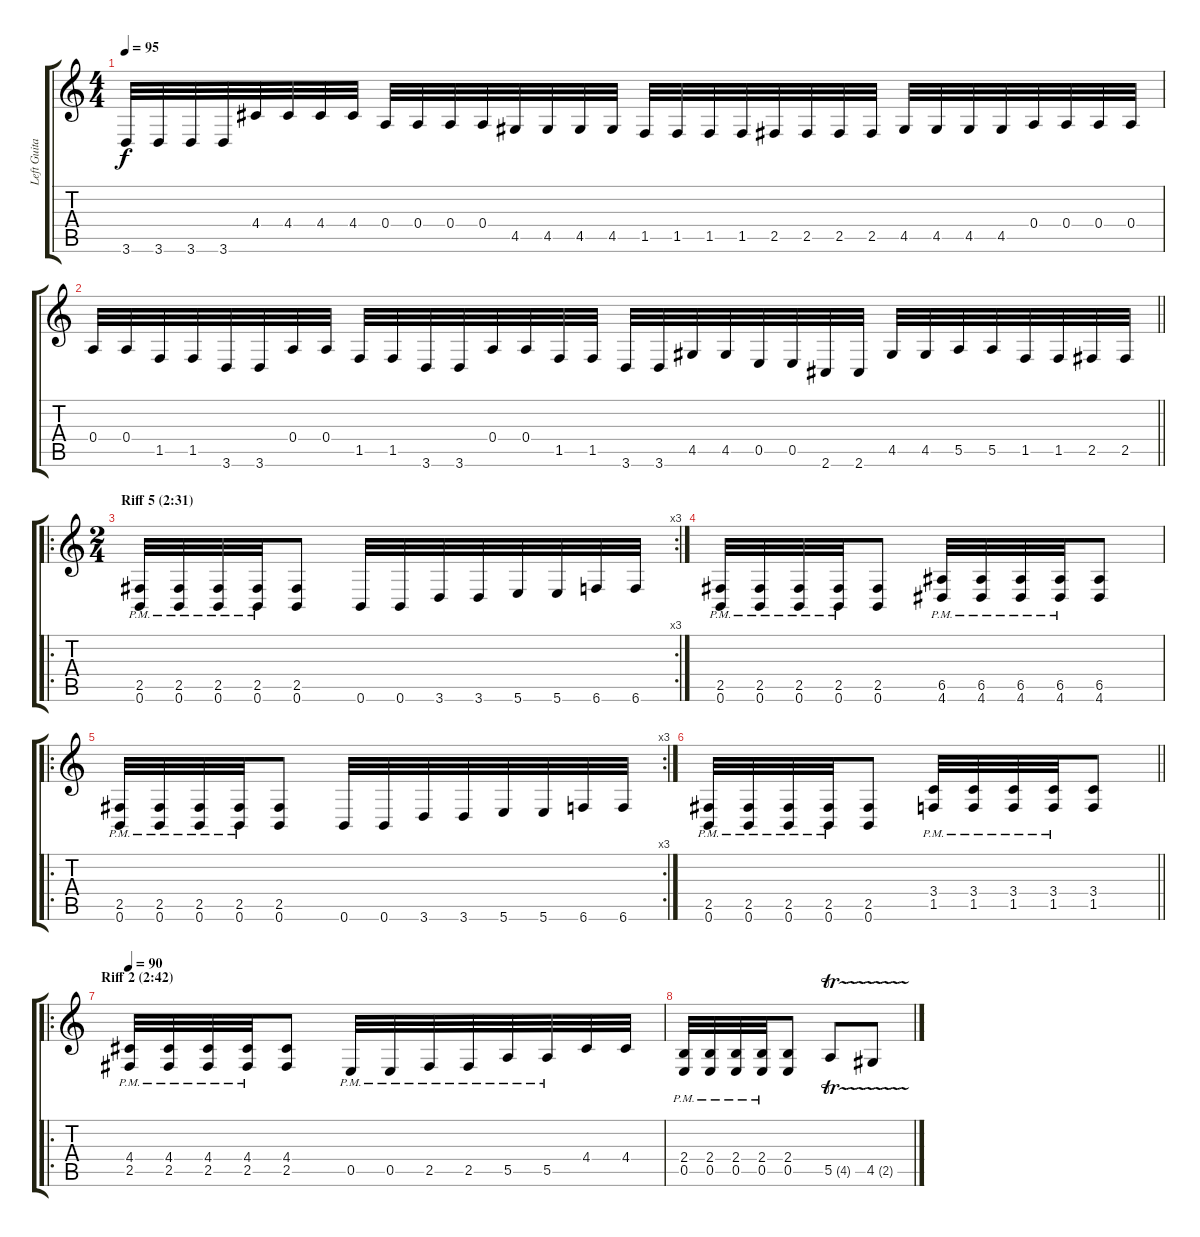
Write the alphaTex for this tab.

\track ("Left Guitar" "Left Guita") {instrument distortionguitar}
\staff {score tabs}
\tuning (B3 Gb3 D3 A2 E2 B1) {hide}
\ts (4 4)
\tempo 95
\clef g2
\ks c
3.6.32{dy f} 3.6.32 3.6.32 3.6.32 4.4.32 4.4.32 4.4.32 4.4.32 0.4.32 0.4.32 0.4.32 0.4.32 4.5.32 4.5.32 4.5.32 4.5.32 1.5.32 1.5.32 1.5.32 1.5.32 2.5.32 2.5.32 2.5.32 2.5.32 4.5.32 4.5.32 4.5.32 4.5.32 0.4.32 0.4.32 0.4.32 0.4.32 |
\barLineRight lightlight
0.4.32 0.4.32 1.5.32 1.5.32 3.6.32 3.6.32 0.4.32 0.4.32 1.5.32 1.5.32 3.6.32 3.6.32 0.4.32 0.4.32 1.5.32 1.5.32 3.6.32 3.6.32 4.5.32 4.5.32 0.5.32 0.5.32 2.6.32 2.6.32 4.5.32 4.5.32 5.5.32 5.5.32 1.5.32 1.5.32 2.5.32 2.5.32 |
\ro
\rc 3
\ts (2 4)
\section ("" "Riff 5 (2:31)")
(2.5{pm} 0.6{pm}).32 (2.5{pm} 0.6{pm}).32 (2.5{pm} 0.6{pm}).32 (2.5{pm} 0.6{pm}).32 (2.5 0.6).8 0.6.32 0.6.32 3.6.32 3.6.32 5.6.32 5.6.32 6.6.32 6.6.32 |
(2.5{pm} 0.6{pm}).32 (2.5{pm} 0.6{pm}).32 (2.5{pm} 0.6{pm}).32 (2.5{pm} 0.6{pm}).32 (2.5 0.6).8 (6.5{pm} 4.6{pm}).32 (6.5{pm} 4.6{pm}).32 (6.5{pm} 4.6{pm}).32 (6.5{pm} 4.6{pm}).32 (6.5 4.6).8 |
\ro
\rc 3
(2.5{pm} 0.6{pm}).32 (2.5{pm} 0.6{pm}).32 (2.5{pm} 0.6{pm}).32 (2.5{pm} 0.6{pm}).32 (2.5 0.6).8 0.6.32 0.6.32 3.6.32 3.6.32 5.6.32 5.6.32 6.6.32 6.6.32 |
\barLineRight lightlight
(2.5{pm} 0.6{pm}).32 (2.5{pm} 0.6{pm}).32 (2.5{pm} 0.6{pm}).32 (2.5{pm} 0.6{pm}).32 (2.5 0.6).8 (3.4 1.5{pm}).32 (3.4 1.5{pm}).32 (3.4 1.5{pm}).32 (3.4 1.5{pm}).32 (3.4 1.5).8 |
\ro
\section ("" "Riff 2 (2:42)")
\tempo 90
(4.4{pm} 2.5{pm}).32 (4.4{pm} 2.5{pm}).32 (4.4{pm} 2.5{pm}).32 (4.4{pm} 2.5{pm}).32 (4.4 2.5).8 0.5{pm}.32 0.5{pm}.32 2.5{pm}.32 2.5{pm}.32 5.5{pm}.32 5.5{pm}.32 4.4.32 4.4.32 |
(2.4{pm} 0.5{pm}).32 (2.4{pm} 0.5{pm}).32 (2.4{pm} 0.5{pm}).32 (2.4{pm} 0.5{pm}).32 (2.4 0.5).8 5.5{tr (4 32)}.8 4.5{tr (2 32)}.8
